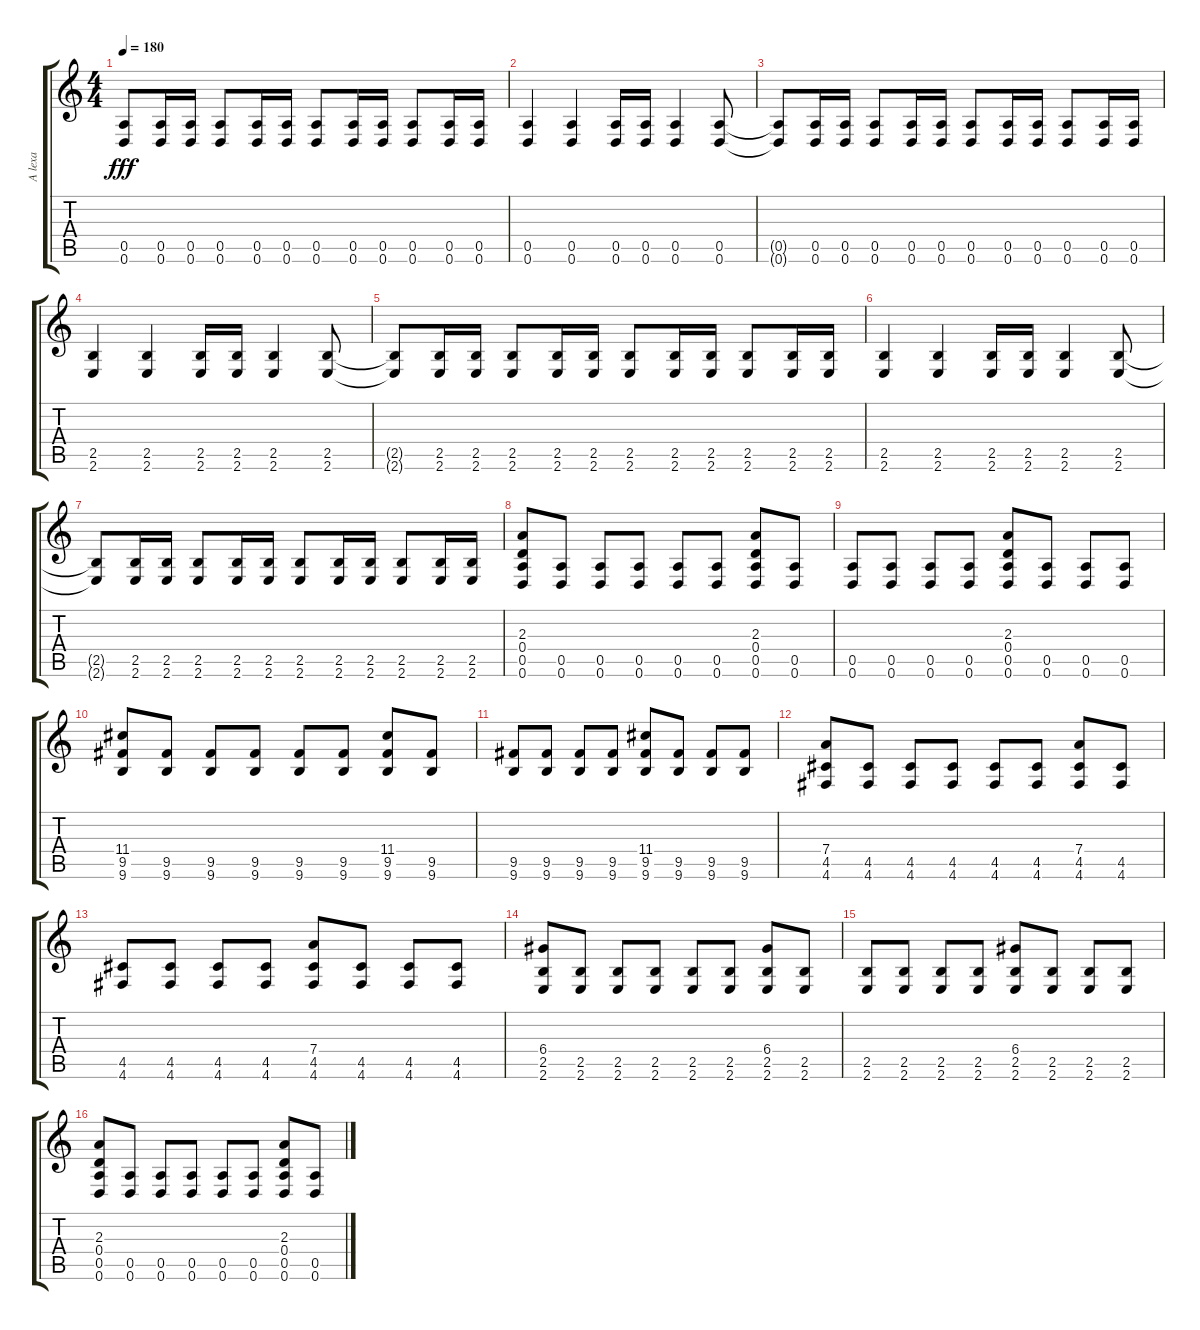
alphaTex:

\track ("A lexa" "A lexa") {instrument distortionguitar}
\staff {score tabs}
\tuning (E4 B3 G3 D3 A2 D2) {hide}
\ts (4 4)
\tempo 180
\clef g2
\ks c
(0.5{t} 0.6{t}).8{dy fff} (0.5 0.6).16 (0.5 0.6).16 (0.5 0.6).8 (0.5 0.6).16 (0.5 0.6).16 (0.5 0.6).8 (0.5 0.6).16 (0.5 0.6).16 (0.5 0.6).8 (0.5 0.6).16 (0.5 0.6).16 |
(0.5 0.6).4 (0.5 0.6).4 (0.5 0.6).16 (0.5 0.6).16 (0.5 0.6).4 (0.5 0.6).8 |
(0.5{t} 0.6{t}).8 (0.5 0.6).16 (0.5 0.6).16 (0.5 0.6).8 (0.5 0.6).16 (0.5 0.6).16 (0.5 0.6).8 (0.5 0.6).16 (0.5 0.6).16 (0.5 0.6).8 (0.5 0.6).16 (0.5 0.6).16 |
(2.5 2.6).4 (2.5 2.6).4 (2.5 2.6).16 (2.5 2.6).16 (2.5 2.6).4 (2.5 2.6).8 |
(2.5{t} 2.6{t}).8 (2.5 2.6).16 (2.5 2.6).16 (2.5 2.6).8 (2.5 2.6).16 (2.5 2.6).16 (2.5 2.6).8 (2.5 2.6).16 (2.5 2.6).16 (2.5 2.6).8 (2.5 2.6).16 (2.5 2.6).16 |
(2.5 2.6).4 (2.5 2.6).4 (2.5 2.6).16 (2.5 2.6).16 (2.5 2.6).4 (2.5 2.6).8 |
(2.5{t} 2.6{t}).8 (2.5 2.6).16 (2.5 2.6).16 (2.5 2.6).8 (2.5 2.6).16 (2.5 2.6).16 (2.5 2.6).8 (2.5 2.6).16 (2.5 2.6).16 (2.5 2.6).8 (2.5 2.6).16 (2.5 2.6).16 |
(2.3 0.4 0.5 0.6).8 (0.5 0.6).8 (0.5 0.6).8 (0.5 0.6).8 (0.5 0.6).8 (0.5 0.6).8 (2.3 0.4 0.5 0.6).8 (0.5 0.6).8 |
(0.5 0.6).8 (0.5 0.6).8 (0.5 0.6).8 (0.5 0.6).8 (2.3 0.4 0.5 0.6).8 (0.5 0.6).8 (0.5 0.6).8 (0.5 0.6).8 |
(11.4 9.5 9.6).8 (9.5 9.6).8 (9.5 9.6).8 (9.5 9.6).8 (9.5 9.6).8 (9.5 9.6).8 (11.4 9.5 9.6).8 (9.5 9.6).8 |
(9.5 9.6).8 (9.5 9.6).8 (9.5 9.6).8 (9.5 9.6).8 (11.4 9.5 9.6).8 (9.5 9.6).8 (9.5 9.6).8 (9.5 9.6).8 |
(7.4 4.5 4.6).8 (4.5 4.6).8 (4.5 4.6).8 (4.5 4.6).8 (4.5 4.6).8 (4.5 4.6).8 (7.4 4.5 4.6).8 (4.5 4.6).8 |
(4.5 4.6).8 (4.5 4.6).8 (4.5 4.6).8 (4.5 4.6).8 (7.4 4.5 4.6).8 (4.5 4.6).8 (4.5 4.6).8 (4.5 4.6).8 |
(6.4 2.5 2.6).8 (2.5 2.6).8 (2.5 2.6).8 (2.5 2.6).8 (2.5 2.6).8 (2.5 2.6).8 (6.4 2.5 2.6).8 (2.5 2.6).8 |
(2.5 2.6).8 (2.5 2.6).8 (2.5 2.6).8 (2.5 2.6).8 (6.4 2.5 2.6).8 (2.5 2.6).8 (2.5 2.6).8 (2.5 2.6).8 |
(2.3 0.4 0.5 0.6).8 (0.5 0.6).8 (0.5 0.6).8 (0.5 0.6).8 (0.5 0.6).8 (0.5 0.6).8 (2.3 0.4 0.5 0.6).8 (0.5 0.6).8
